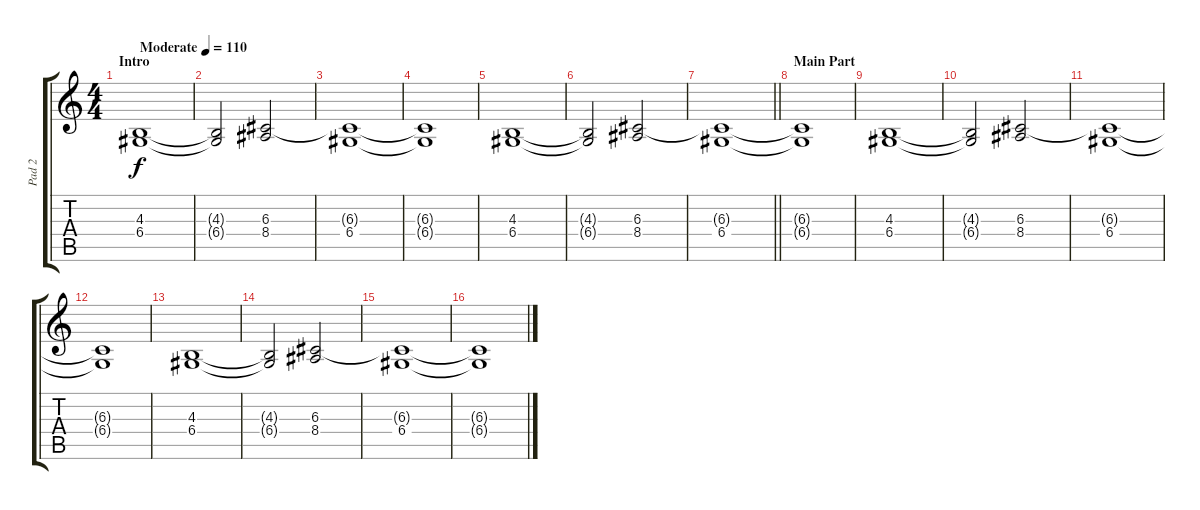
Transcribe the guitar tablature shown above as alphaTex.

\track ("Pad 2" "Pad 2") {instrument pad2warm}
\staff {score tabs}
\tuning (E4 B3 G3 D3 A2 E2) {hide}
\ts (4 4)
\section ("" "Intro")
\tempo (110 "Moderate")
\clef g2
\ks c
(4.3 6.4).1{dy f volume 9 instrument pad2warm} |
(4.3{t} 6.4{t}).2{volume 10} (6.3 8.4).2 |
(6.3{t} 6.4).1 |
(6.3{t} 6.4{t}).1 |
(4.3 6.4).1 |
(4.3{t} 6.4{t}).2 (6.3 8.4).2{volume 11} |
\barLineRight lightlight
(6.3{t} 6.4).1 |
\section ("" "Main Part")
(6.3{t} 6.4{t}).1 |
(4.3 6.4).1 |
(4.3{t} 6.4{t}).2 (6.3 8.4).2 |
(6.3{t} 6.4).1{volume 12} |
(6.3{t} 6.4{t}).1 |
(4.3 6.4).1 |
(4.3{t} 6.4{t}).2 (6.3 8.4).2 |
(6.3{t} 6.4).1 |
(6.3{t} 6.4{t}).1{volume 13}
